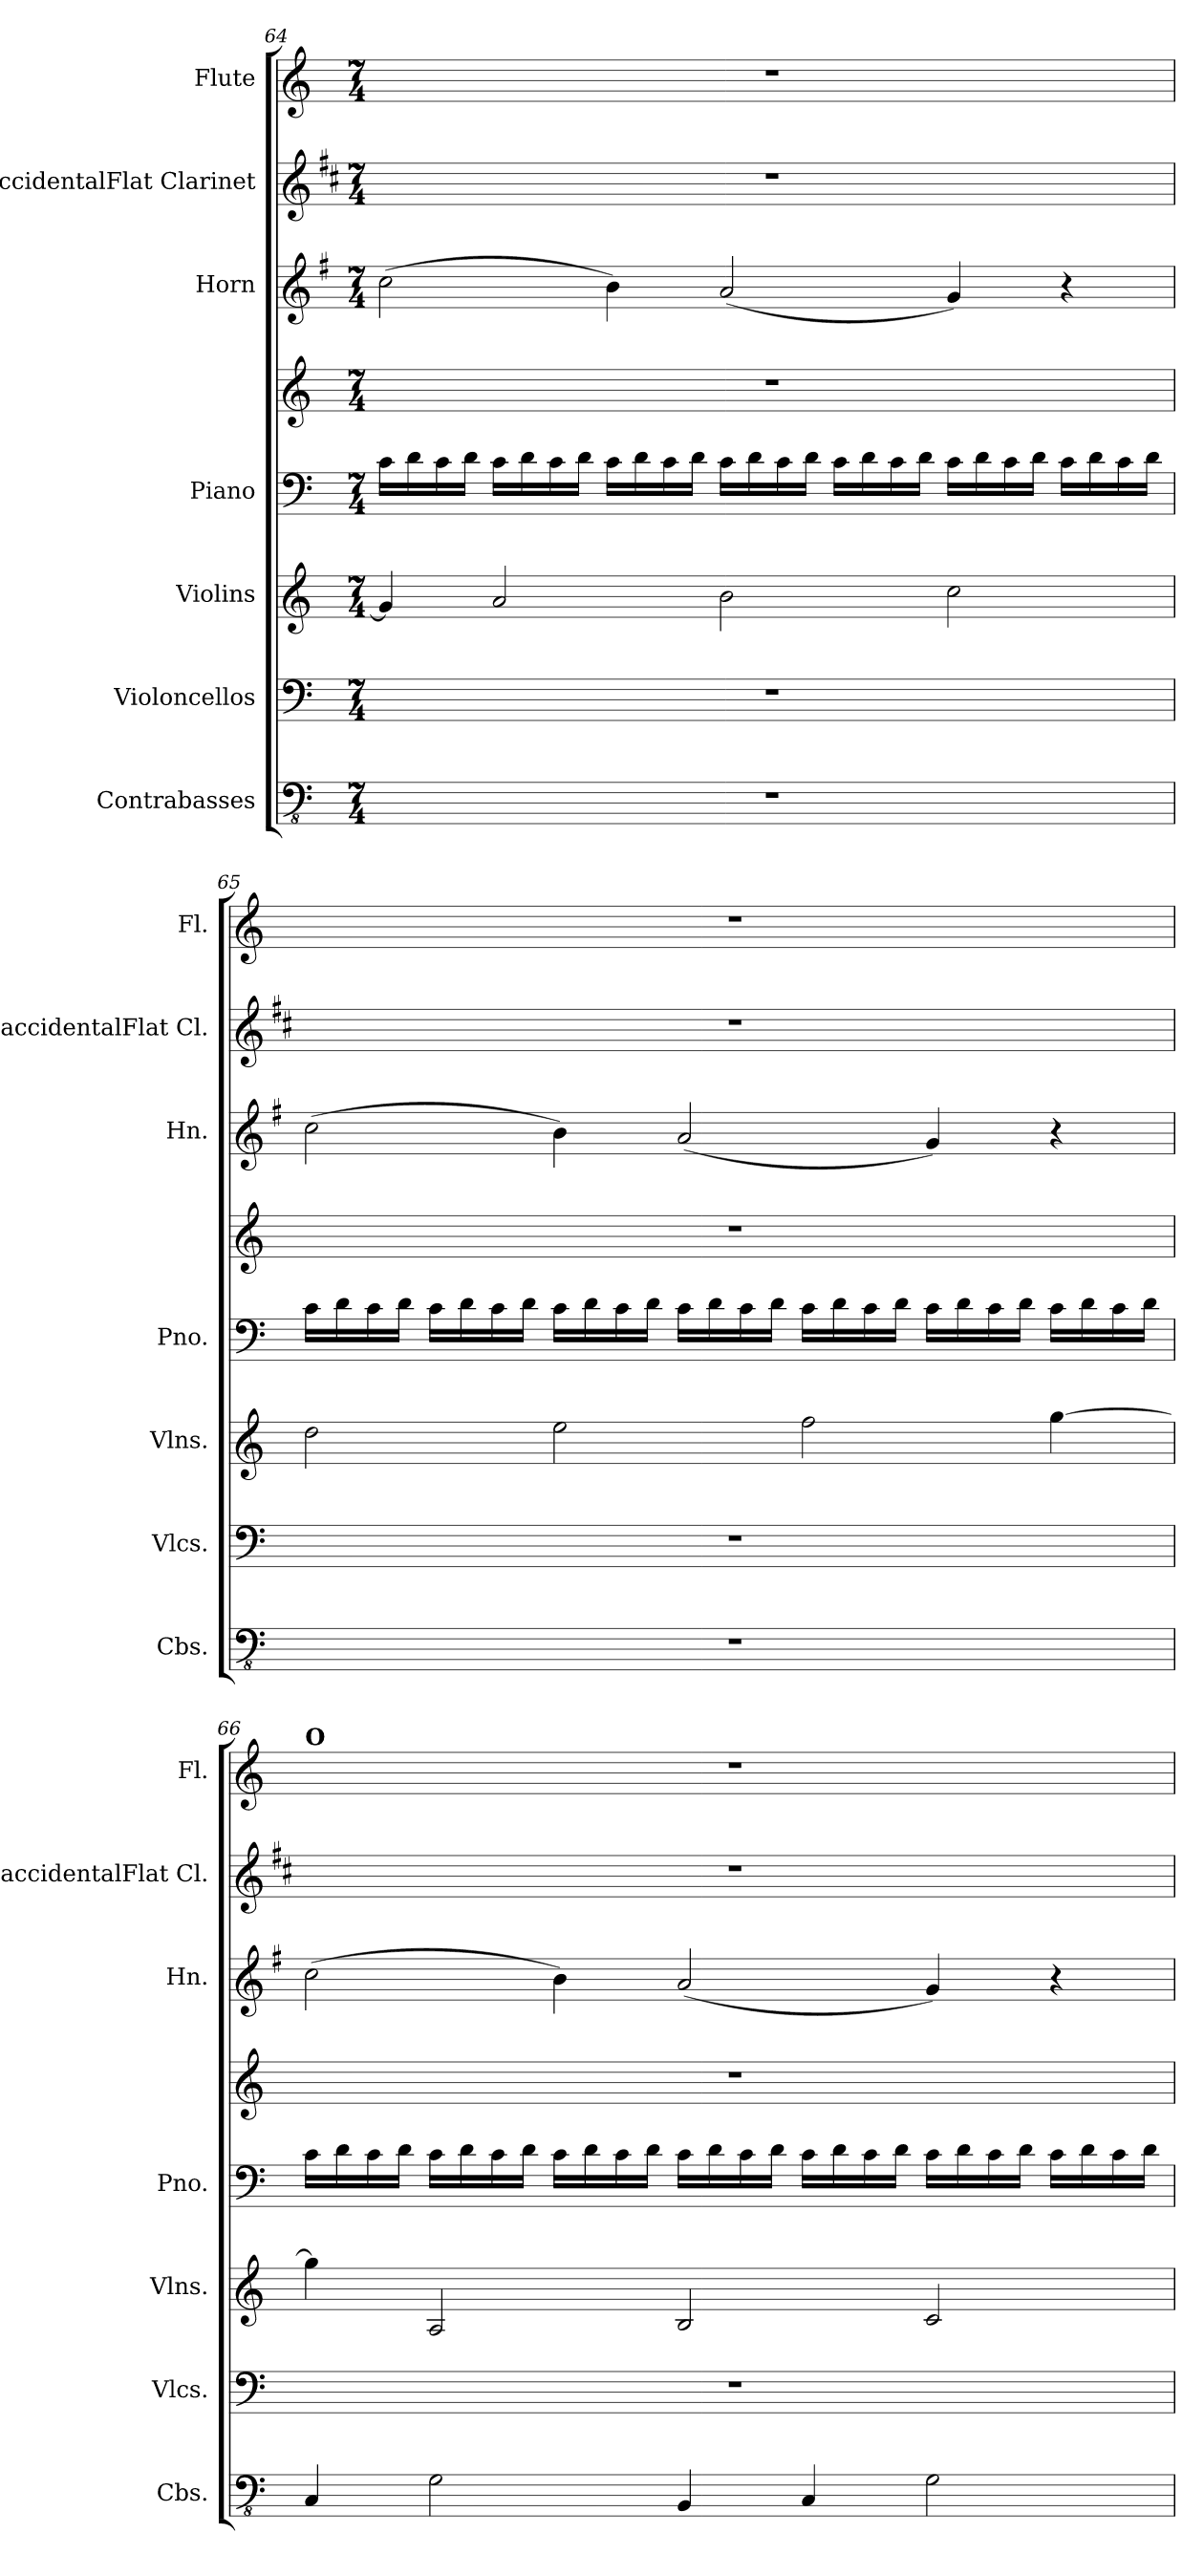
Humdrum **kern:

**kern	**kern	**kern	**kern	**kern	**kern	**kern	**kern
*part7	*part6	*part5	*part4	*part4	*part3	*part2	*part1
*staff8	*staff7	*staff6	*staff5	*staff4	*staff3	*staff2	*staff1
*I"Contrabasses	*I"Violoncellos	*I"Violins	*I"Piano	*	*I"Horn	*I"BaccidentalFlat Clarinet	*I"Flute
*I'Cbs.	*I'Vlcs.	*I'Vlns.	*I'Pno.	*	*I'Hn.	*I'BaccidentalFlat Cl.	*I'Fl.
!!LO:LB:g=z
*clefFv4	*clefF4	*clefG2	*clefF4	*clefG2	*clefG2	*clefG2	*clefG2
*	*	*	*	*	*ITrd4c7	*ITrd1c2	*
*k[]	*k[]	*k[]	*k[]	*k[]	*k[]	*k[]	*k[]
*M7/4	*M7/4	*M7/4	*M7/4	*M7/4	*M7/4	*M7/4	*M7/4
=64	=64	=64	=64	=64	=64	=64	=64
1..r	1..r	4g/]	16c\LL	1..r	(2f\	1..r	1..r
.	.	.	16d\	.	.	.	.
.	.	.	16c\	.	.	.	.
.	.	.	16d\JJ	.	.	.	.
.	.	2a/	16c\LL	.	.	.	.
.	.	.	16d\	.	.	.	.
.	.	.	16c\	.	.	.	.
.	.	.	16d\JJ	.	.	.	.
.	.	.	16c\LL	.	4e\)	.	.
.	.	.	16d\	.	.	.	.
.	.	.	16c\	.	.	.	.
.	.	.	16d\JJ	.	.	.	.
.	.	2b\	16c\LL	.	(2d/	.	.
.	.	.	16d\	.	.	.	.
.	.	.	16c\	.	.	.	.
.	.	.	16d\JJ	.	.	.	.
.	.	.	16c\LL	.	.	.	.
.	.	.	16d\	.	.	.	.
.	.	.	16c\	.	.	.	.
.	.	.	16d\JJ	.	.	.	.
.	.	2cc\	16c\LL	.	4c/)	.	.
.	.	.	16d\	.	.	.	.
.	.	.	16c\	.	.	.	.
.	.	.	16d\JJ	.	.	.	.
.	.	.	16c\LL	.	4r	.	.
.	.	.	16d\	.	.	.	.
.	.	.	16c\	.	.	.	.
.	.	.	16d\JJ	.	.	.	.
!!LO:LB:g=z
=65	=65	=65	=65	=65	=65	=65	=65
1..r	1..r	2dd\	16c\LL	1..r	(2f\	1..r	1..r
.	.	.	16d\	.	.	.	.
.	.	.	16c\	.	.	.	.
.	.	.	16d\JJ	.	.	.	.
.	.	.	16c\LL	.	.	.	.
.	.	.	16d\	.	.	.	.
.	.	.	16c\	.	.	.	.
.	.	.	16d\JJ	.	.	.	.
.	.	2ee\	16c\LL	.	4e\)	.	.
.	.	.	16d\	.	.	.	.
.	.	.	16c\	.	.	.	.
.	.	.	16d\JJ	.	.	.	.
.	.	.	16c\LL	.	(2d/	.	.
.	.	.	16d\	.	.	.	.
.	.	.	16c\	.	.	.	.
.	.	.	16d\JJ	.	.	.	.
.	.	2ff\	16c\LL	.	.	.	.
.	.	.	16d\	.	.	.	.
.	.	.	16c\	.	.	.	.
.	.	.	16d\JJ	.	.	.	.
.	.	.	16c\LL	.	4c/)	.	.
.	.	.	16d\	.	.	.	.
.	.	.	16c\	.	.	.	.
.	.	.	16d\JJ	.	.	.	.
.	.	[4gg\	16c\LL	.	4r	.	.
.	.	.	16d\	.	.	.	.
.	.	.	16c\	.	.	.	.
.	.	.	16d\JJ	.	.	.	.
!!LO:PB:g=z
=66	=66	=66	=66	=66	=66	=66	=66
!	!	!	!	!	!	!	!LO:TX:a:B:t=O
4CC/	1..r	4gg\]	16c\LL	1..r	(2f\	1..r	1..r
.	.	.	16d\	.	.	.	.
.	.	.	16c\	.	.	.	.
.	.	.	16d\JJ	.	.	.	.
2GG\	.	2A/	16c\LL	.	.	.	.
.	.	.	16d\	.	.	.	.
.	.	.	16c\	.	.	.	.
.	.	.	16d\JJ	.	.	.	.
.	.	.	16c\LL	.	4e\)	.	.
.	.	.	16d\	.	.	.	.
.	.	.	16c\	.	.	.	.
.	.	.	16d\JJ	.	.	.	.
4BBB/	.	2B/	16c\LL	.	(2d/	.	.
.	.	.	16d\	.	.	.	.
.	.	.	16c\	.	.	.	.
.	.	.	16d\JJ	.	.	.	.
4CC/	.	.	16c\LL	.	.	.	.
.	.	.	16d\	.	.	.	.
.	.	.	16c\	.	.	.	.
.	.	.	16d\JJ	.	.	.	.
2GG\	.	2c/	16c\LL	.	4c/)	.	.
.	.	.	16d\	.	.	.	.
.	.	.	16c\	.	.	.	.
.	.	.	16d\JJ	.	.	.	.
.	.	.	16c\LL	.	4r	.	.
.	.	.	16d\	.	.	.	.
.	.	.	16c\	.	.	.	.
.	.	.	16d\JJ	.	.	.	.
=	=	=	=	=	=	=	=
*-	*-	*-	*-	*-	*-	*-	*-
